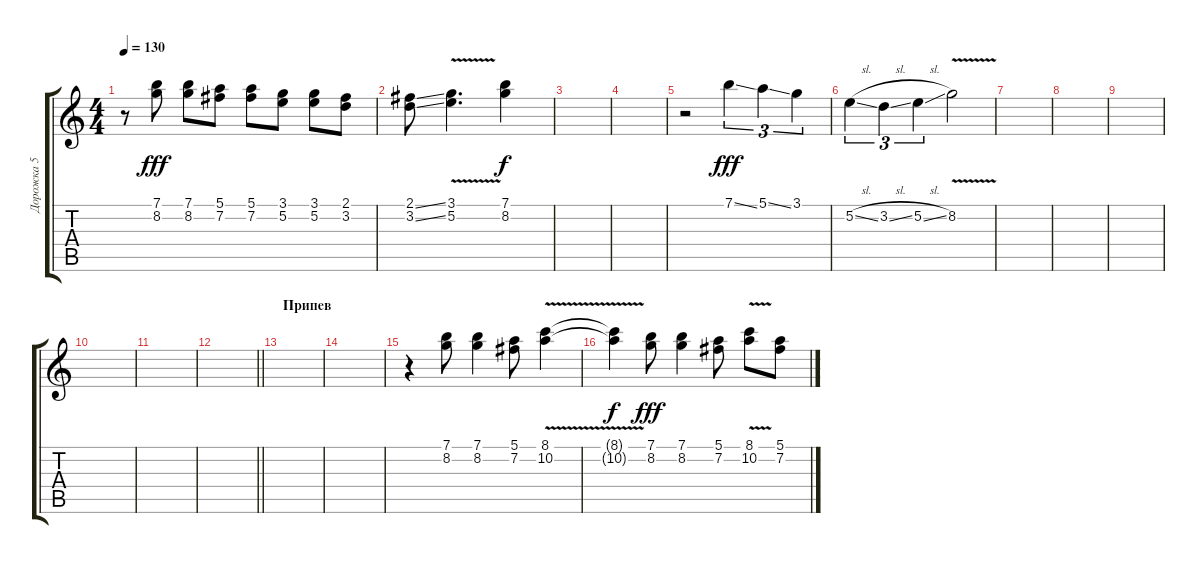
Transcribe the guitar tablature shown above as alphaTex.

\track ("Дорожка 5" "Дорожка 5") {instrument acousticguitarsteel}
\staff {score tabs}
\tuning (E4 B3 G3 D3 A2 E2) {hide}
\ts (4 4)
\tempo 130
\clef g2
\ks c
r.8{dy f} (7.1 8.2).8{dy fff} (7.1 8.2).8 (5.1 7.2).8 (5.1 7.2).8 (3.1 5.2).8 (3.1 5.2).8 (2.1 3.2).8 |
(2.1{ss} 3.2{ss}).8 (3.1{v} 5.2{v}).4{d} (7.1 8.2).4{dy f} |
|
|
r.2 7.1{ss}.4{tu (3 2) dy fff} 5.1{ss}.4{tu (3 2)} 3.1.4{tu (3 2)} |
5.2{sl}.4{tu (3 2)} 3.2{sl}.4{tu (3 2)} 5.2{sl}.4{tu (3 2)} 8.2{v}.2 |
|
|
|
|
|
\barLineRight lightlight
|
\section ("" "Припев")
|
|
r.4 (7.1 8.2).8 (7.1 8.2).4 (5.1 7.2).8 (8.1{v} 10.2{v}).4 |
(8.1{t} 10.2{t}).4{dy f} (7.1 8.2).8{dy fff} (7.1 8.2).4 (5.1 7.2).8 (8.1{v} 10.2{v}).8 (5.1 7.2).8
